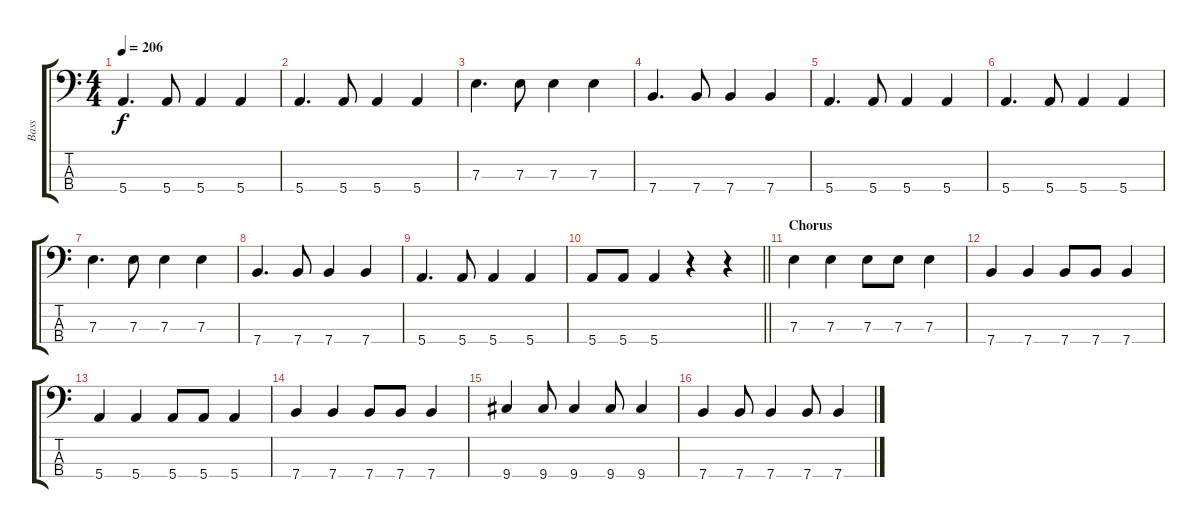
\track ("Bass" "Bass") {instrument electricbasspick}
\staff {score tabs}
\tuning (G2 D2 A1 E1) {hide}
\ts (4 4)
\tempo 206
\clef f4
\ks c
5.4.4{d dy f} 5.4.8 5.4.4 5.4.4 |
5.4.4{d} 5.4.8 5.4.4 5.4.4 |
7.3.4{d} 7.3.8 7.3.4 7.3.4 |
7.4.4{d} 7.4.8 7.4.4 7.4.4 |
5.4.4{d} 5.4.8 5.4.4 5.4.4 |
5.4.4{d} 5.4.8 5.4.4 5.4.4 |
7.3.4{d} 7.3.8 7.3.4 7.3.4 |
7.4.4{d} 7.4.8 7.4.4 7.4.4 |
5.4.4{d} 5.4.8 5.4.4 5.4.4 |
\barLineRight lightlight
5.4.8 5.4.8 5.4.4 r.4 r.4 |
\section ("" "Chorus")
7.3.4 7.3.4 7.3.8 7.3.8 7.3.4 |
7.4.4 7.4.4 7.4.8 7.4.8 7.4.4 |
5.4.4 5.4.4 5.4.8 5.4.8 5.4.4 |
7.4.4 7.4.4 7.4.8 7.4.8 7.4.4 |
9.4.4 9.4.8 9.4.4 9.4.8 9.4.4 |
7.4.4 7.4.8 7.4.4 7.4.8 7.4.4
